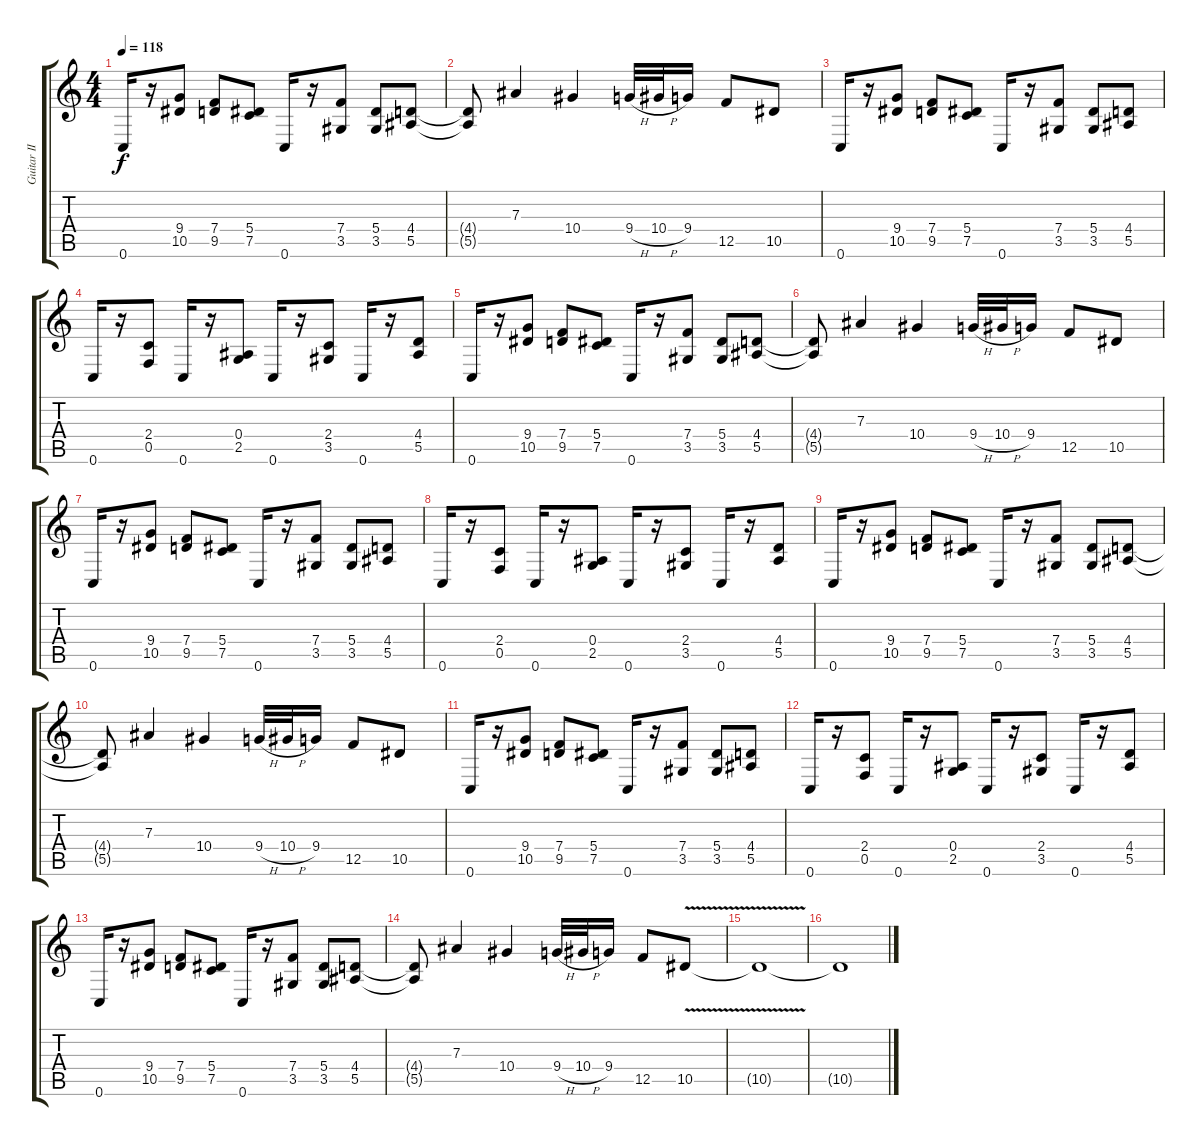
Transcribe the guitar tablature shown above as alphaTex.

\track ("Guitar II" "Guitar II") {instrument distortionguitar}
\staff {score tabs}
\tuning (C4 G3 Eb3 Bb2 F2 C2) {hide}
\ts (4 4)
\tempo 118
\clef g2
\ks c
0.6.16{dy f} r.16 (9.4 10.5).8 (7.4 9.5).8 (5.4 7.5).8 0.6.16 r.16 (7.4 3.5).8 (5.4 3.5).8 (4.4 5.5).8 |
(4.4{t} 5.5{t}).8 7.3.4 10.4.4 9.4{h}.32 10.4{h}.32 9.4.16 12.5.8 10.5.8 |
0.6.16 r.16 (9.4 10.5).8 (7.4 9.5).8 (5.4 7.5).8 0.6.16 r.16 (7.4 3.5).8 (5.4 3.5).8 (4.4 5.5).8 |
0.6.16 r.16 (2.4 0.5).8 0.6.16 r.16 (0.4 2.5).8 0.6.16 r.16 (2.4 3.5).8 0.6.16 r.16 (4.4 5.5).8 |
0.6.16 r.16 (9.4 10.5).8 (7.4 9.5).8 (5.4 7.5).8 0.6.16 r.16 (7.4 3.5).8 (5.4 3.5).8 (4.4 5.5).8 |
(4.4{t} 5.5{t}).8 7.3.4 10.4.4 9.4{h}.32 10.4{h}.32 9.4.16 12.5.8 10.5.8 |
0.6.16 r.16 (9.4 10.5).8 (7.4 9.5).8 (5.4 7.5).8 0.6.16 r.16 (7.4 3.5).8 (5.4 3.5).8 (4.4 5.5).8 |
0.6.16 r.16 (2.4 0.5).8 0.6.16 r.16 (0.4 2.5).8 0.6.16 r.16 (2.4 3.5).8 0.6.16 r.16 (4.4 5.5).8 |
0.6.16 r.16 (9.4 10.5).8 (7.4 9.5).8 (5.4 7.5).8 0.6.16 r.16 (7.4 3.5).8 (5.4 3.5).8 (4.4 5.5).8 |
(4.4{t} 5.5{t}).8 7.3.4 10.4.4 9.4{h}.32 10.4{h}.32 9.4.16 12.5.8 10.5.8 |
0.6.16 r.16 (9.4 10.5).8 (7.4 9.5).8 (5.4 7.5).8 0.6.16 r.16 (7.4 3.5).8 (5.4 3.5).8 (4.4 5.5).8 |
0.6.16 r.16 (2.4 0.5).8 0.6.16 r.16 (0.4 2.5).8 0.6.16 r.16 (2.4 3.5).8 0.6.16 r.16 (4.4 5.5).8 |
0.6.16 r.16 (9.4 10.5).8 (7.4 9.5).8 (5.4 7.5).8 0.6.16 r.16 (7.4 3.5).8 (5.4 3.5).8 (4.4 5.5).8 |
(4.4{t} 5.5{t}).8 7.3.4 10.4.4 9.4{h}.32 10.4{h}.32 9.4.16 12.5.8 10.5{v}.8 |
10.5{t}.1 |
10.5{t}.1
